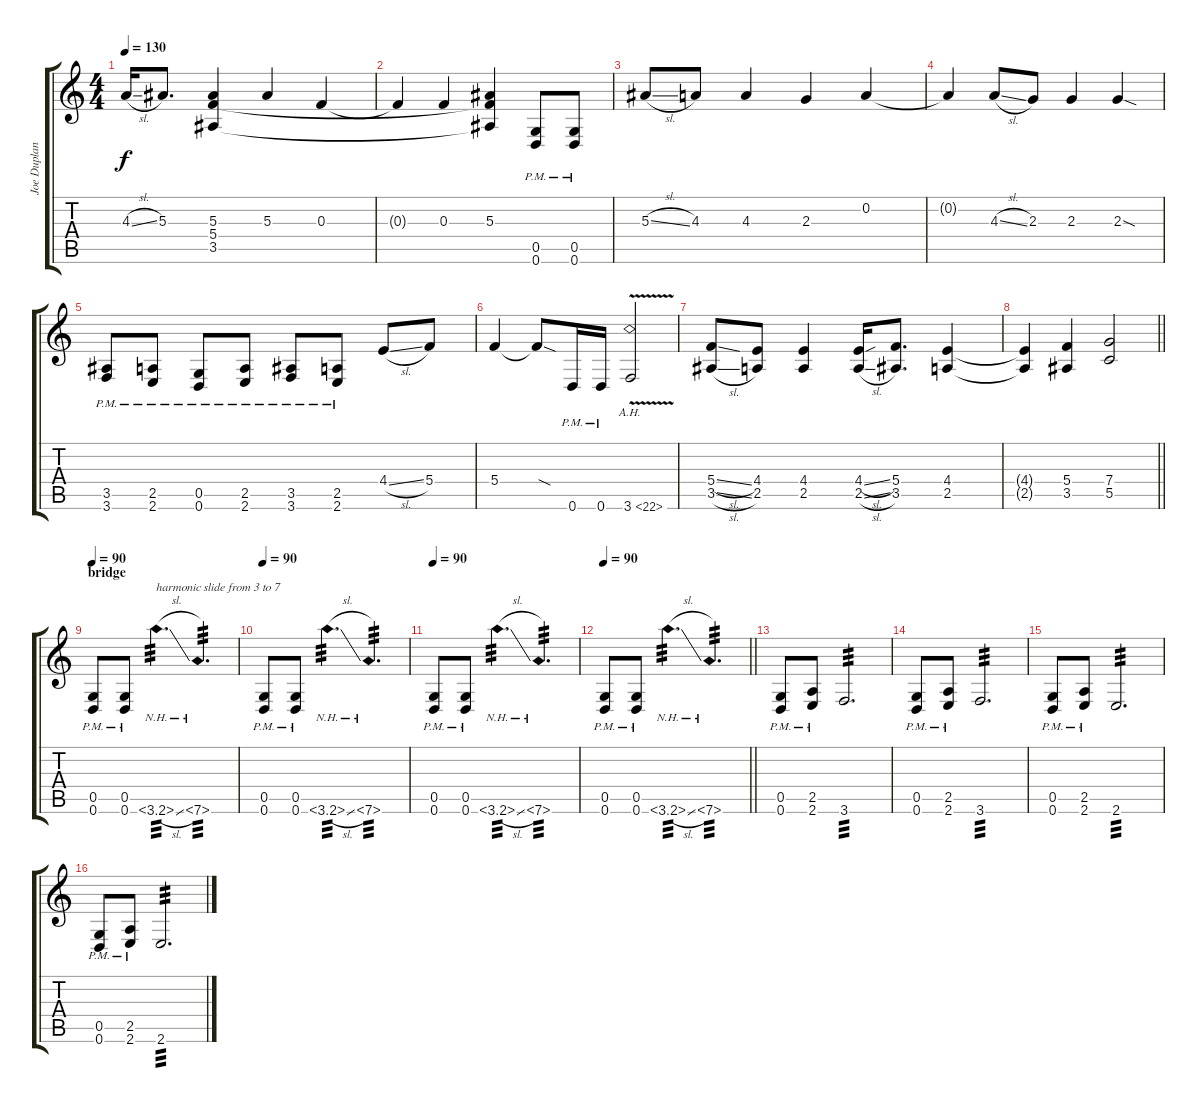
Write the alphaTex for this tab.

\track ("Joe Duplantier" "Joe Duplan") {instrument distortionguitar}
\staff {score tabs}
\tuning (D4 A3 F3 C3 G2 D2) {hide}
\ts (4 4)
\section ("" "")
\tempo 130
\clef g2
\ks c
4.3{sl}.16{dy f} 5.3.8{d} (5.3 5.4 3.5).4 5.3.4 0.3.4 |
0.3{t}.4 0.3.4 (5.3 5.4{t} 3.5{t}).4 (0.5{pm} 0.6{pm}).8 (0.5{pm} 0.6{pm}).8 |
5.3{sl}.8 4.3.8 4.3.4 2.3.4 0.2.4 |
0.2{t}.4 4.3{sl}.8 2.3.8 2.3.4 2.3{sod}.4 |
(3.5{pm} 3.6{pm}).8 (2.5{pm} 2.6{pm}).8 (0.5{pm} 0.6{pm}).8 (2.5{pm} 2.6{pm}).8 (3.5{pm} 3.6{pm}).8 (2.5{pm} 2.6{pm}).8 4.4{sl}.8 5.4.8 |
5.4.4 5.4{sod t}.8 0.6{pm}.16 0.6{pm}.16 3.6{ah 19 v}.2 |
(5.4{sl} 3.5{sl}).8 (4.4 2.5).8 (4.4 2.5).4 (4.4{sl} 2.5{sl}).16 (5.4 3.5).8{d} (4.4 2.5).4 |
\barLineRight lightlight
(4.4{t} 2.5{t}).4 (5.4 3.5).4 (7.4 5.5).2 |
\section ("" "bridge")
\tempo 90
(0.5{pm} 0.6{pm}).8 (0.5{pm} 0.6{pm}).8 3.6{nh sl}.4{d txt "harmonic slide from 3 to 7" tp 3} 7.6{nh}.4{d tp 3} |
\tempo 90
(0.5{pm} 0.6{pm}).8 (0.5{pm} 0.6{pm}).8 3.6{nh sl}.4{d tp 3} 7.6{nh}.4{d tp 3} |
\tempo 90
(0.5{pm} 0.6{pm}).8 (0.5{pm} 0.6{pm}).8 3.6{nh sl}.4{d tp 3} 7.6{nh}.4{d tp 3} |
\tempo 90
\barLineRight lightlight
(0.5{pm} 0.6{pm}).8 (0.5{pm} 0.6{pm}).8 3.6{nh sl}.4{d tp 3} 7.6{nh}.4{d tp 3} |
\section ("" "")
(0.5{pm} 0.6{pm}).8 (2.5{pm} 2.6{pm}).8 3.6.2{d tp 3} |
(0.5{pm} 0.6{pm}).8 (2.5{pm} 2.6{pm}).8 3.6.2{d tp 3} |
(0.5{pm} 0.6{pm}).8 (2.5{pm} 2.6{pm}).8 2.6.2{d tp 3} |
(0.5{pm} 0.6{pm}).8 (2.5{pm} 2.6{pm}).8 2.6.2{d tp 3}
